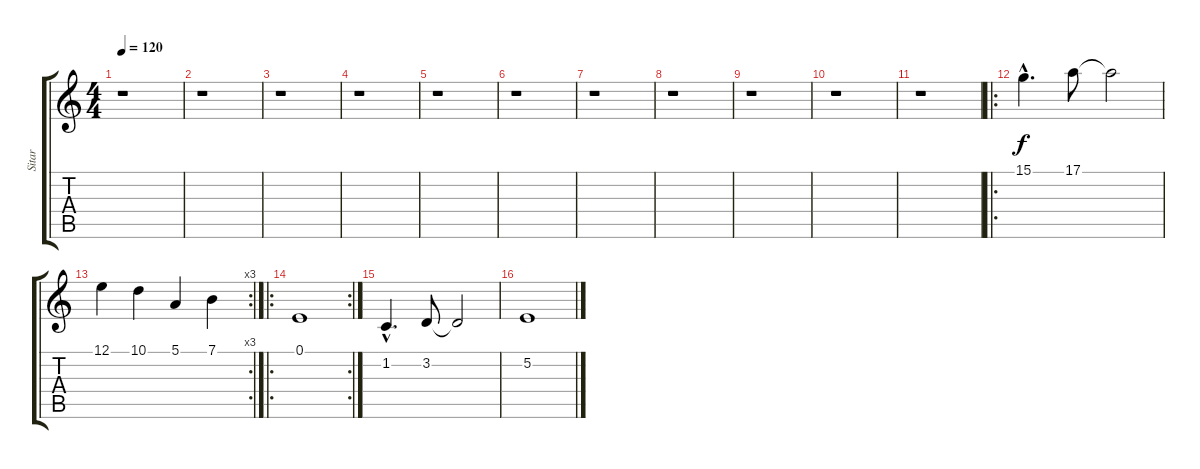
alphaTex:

\track ("Sitar" "Sitar") {instrument sitar}
\staff {score tabs}
\tuning (E4 B3 G3 D3 A2 E2) {hide}
\ts (4 4)
\tempo 120
\clef g2
\ks c
r.1{dy f} |
r.1 |
r.1 |
r.1 |
r.1 |
r.1 |
r.1 |
r.1 |
r.1 |
r.1 |
r.1 |
\ro
15.1{hac}.4{d} 17.1.8 17.1{t}.2 |
\rc 3
12.1.4 10.1.4 5.1.4 7.1.4 |
\ro
\rc 2
0.1.1 |
1.2{hac}.4{d} 3.2.8 3.2{t}.2 |
5.2.1
